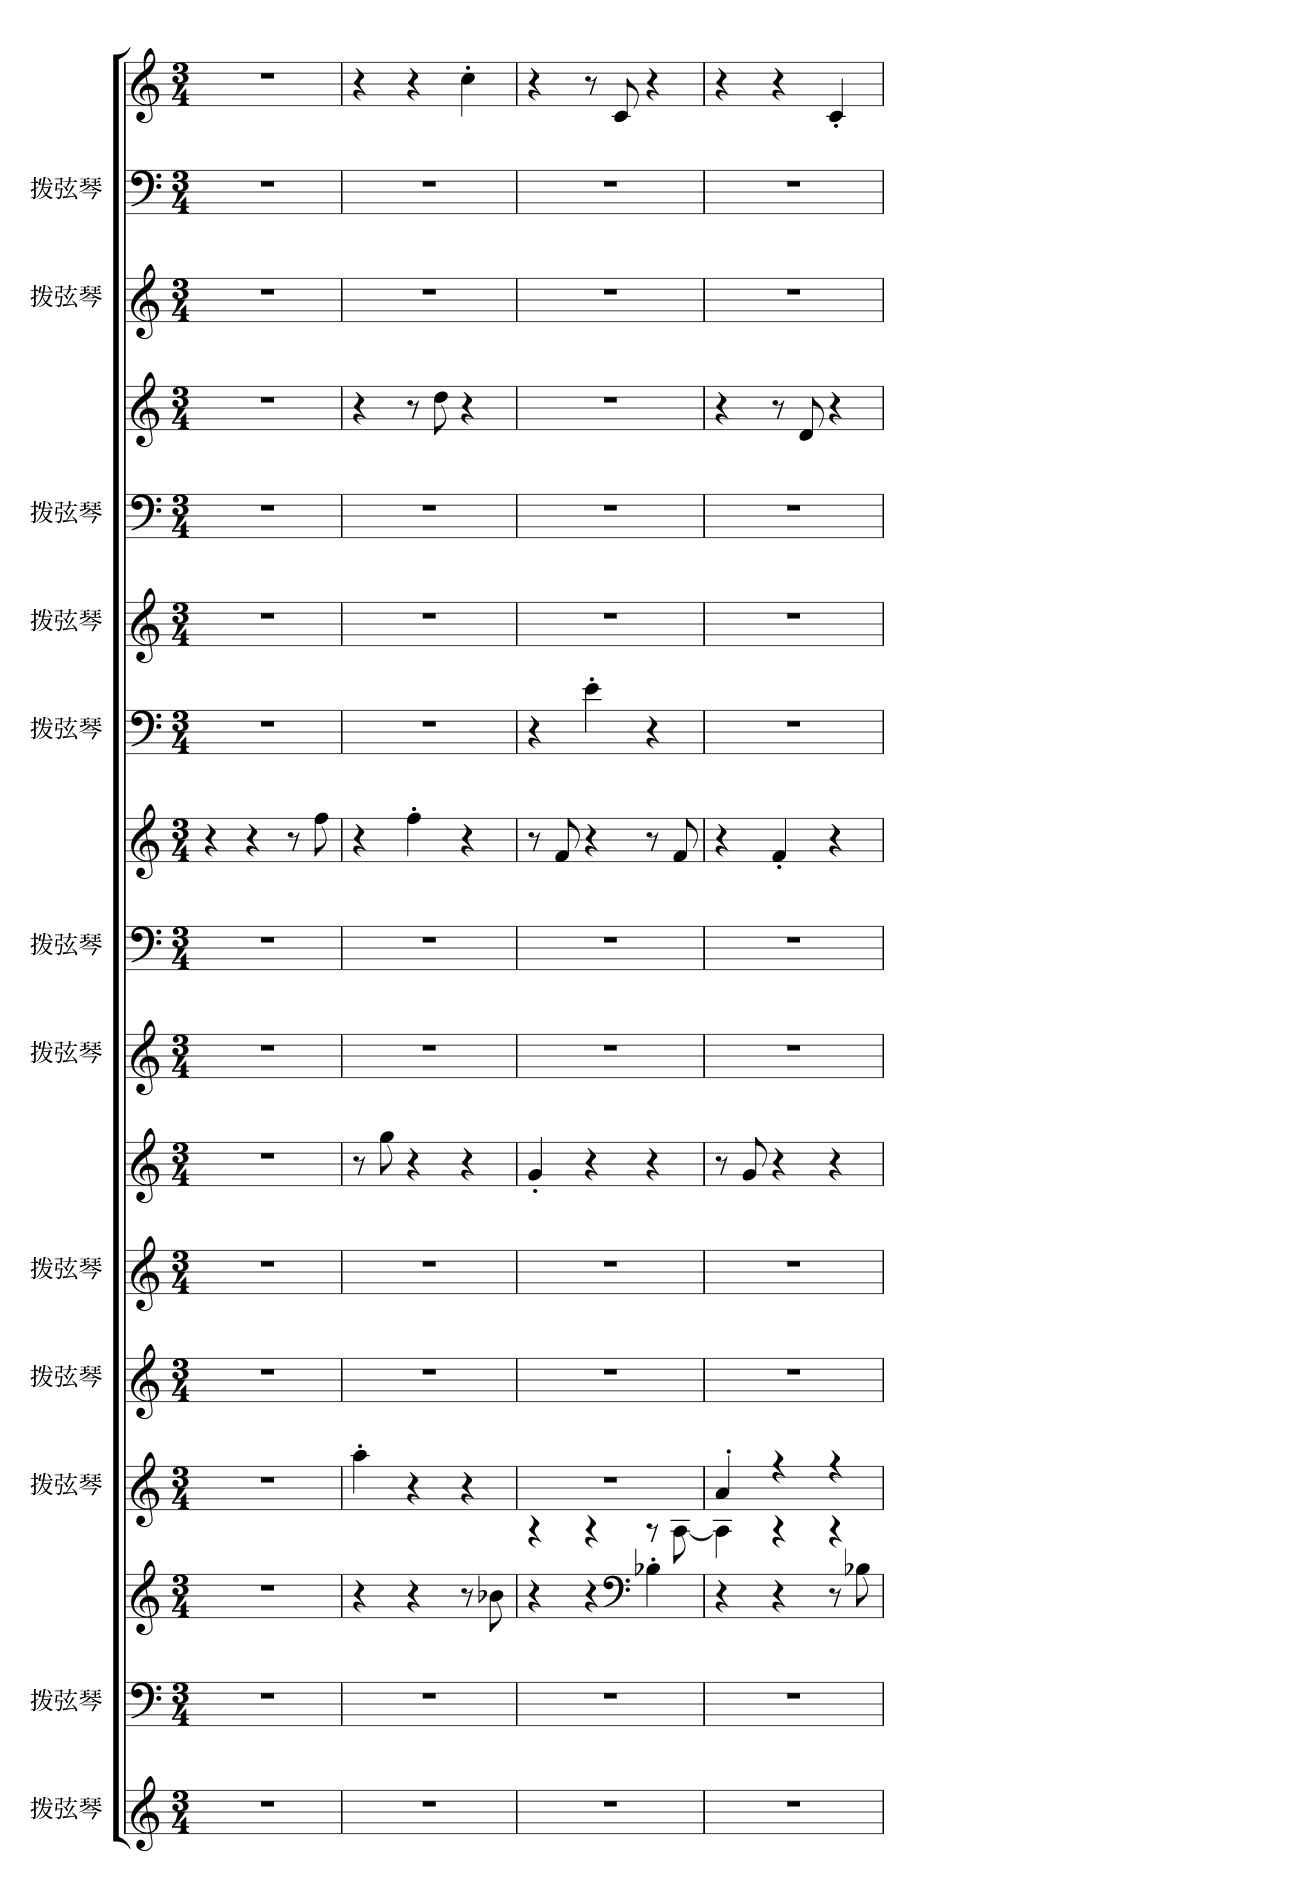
**kern	**kern	**kern	**kern	**kern	**kern	**kern	**kern	**kern	**kern	**kern	**kern	**kern	**kern	**kern	**kern	**kern
*part12	*part11	*part11	*part10	*part9	*part8	*part8	*part7	*part6	*part6	*part5	*part4	*part3	*part3	*part2	*part1	*part1
*staff17	*staff16	*staff15	*staff14	*staff13	*staff12	*staff11	*staff10	*staff9	*staff8	*staff7	*staff6	*staff5	*staff4	*staff3	*staff2	*staff1
*I"拨弦琴	*I"拨弦琴	*	*I"拨弦琴	*I"拨弦琴	*I"拨弦琴	*	*I"拨弦琴	*I"拨弦琴	*	*I"拨弦琴	*I"拨弦琴	*I"拨弦琴	*	*I"拨弦琴	*I"拨弦琴	*
*clefG2	*clefF4	*clefG2	*clefG2	*clefG2	*clefG2	*clefG2	*clefG2	*clefF4	*clefG2	*clefF4	*clefG2	*clefF4	*clefG2	*clefG2	*clefF4	*clefG2
*k[]	*k[]	*k[]	*k[]	*k[]	*k[]	*k[]	*k[]	*k[]	*k[]	*k[]	*k[]	*k[]	*k[]	*k[]	*k[]	*k[]
*M3/4	*M3/4	*M3/4	*M3/4	*M3/4	*M3/4	*M3/4	*M3/4	*M3/4	*M3/4	*M3/4	*M3/4	*M3/4	*M3/4	*M3/4	*M3/4	*M3/4
*MM130	*MM130	*MM130	*MM130	*MM130	*MM130	*MM130	*MM130	*MM130	*MM130	*MM130	*MM130	*MM130	*MM130	*MM130	*MM130	*MM130
=1	=1	=1	=1	=1	=1	=1	=1	=1	=1	=1	=1	=1	=1	=1	=1	=1
2.r	2.r	2.r	2.r	2.r	2.r	2.r	2.r	2.r	4r	2.r	2.r	2.r	2.r	2.r	2.r	2.r
.	.	.	.	.	.	.	.	.	4r	.	.	.	.	.	.	.
.	.	.	.	.	.	.	.	.	8r	.	.	.	.	.	.	.
.	.	.	.	.	.	.	.	.	8ff\	.	.	.	.	.	.	.
=2	=2	=2	=2	=2	=2	=2	=2	=2	=2	=2	=2	=2	=2	=2	=2	=2
2.r	2.r	4r	4aa'\	2.r	2.r	8r	2.r	2.r	4r	2.r	2.r	2.r	4r	2.r	2.r	4r
.	.	.	.	.	.	8gg\	.	.	.	.	.	.	.	.	.	.
.	.	4r	4r	.	.	4r	.	.	4ff'\	.	.	.	8r	.	.	4r
.	.	.	.	.	.	.	.	.	.	.	.	.	8dd\	.	.	.
.	.	8r	4r	.	.	4r	.	.	4r	.	.	.	4r	.	.	4cc'\
.	.	8b-X\	.	.	.	.	.	.	.	.	.	.	.	.	.	.
=3	=3	=3	=3	=3	=3	=3	=3	=3	=3	=3	=3	=3	=3	=3	=3	=3
*	*	*	*^	*	*	*	*	*	*	*	*	*	*	*	*	*
2.r	2.r	4r	2.r	4r	2.r	2.r	4g'/	2.r	2.r	8r	4r	2.r	2.r	2.r	2.r	2.r	4r
.	.	.	.	.	.	.	.	.	.	8f/	.	.	.	.	.	.	.
.	.	4r	.	4r	.	.	4r	.	.	4r	4e'\	.	.	.	.	.	8r
.	.	.	.	.	.	.	.	.	.	.	.	.	.	.	.	.	8c/
*	*	*clefF4	*	*	*	*	*	*	*	*	*	*	*	*	*	*	*
.	.	4B-X'\	.	8r	.	.	4r	.	.	8r	4r	.	.	.	.	.	4r
.	.	.	.	[8A\	.	.	.	.	.	8f/	.	.	.	.	.	.	.
=4	=4	=4	=4	=4	=4	=4	=4	=4	=4	=4	=4	=4	=4	=4	=4	=4	=4
2.r	2.r	4r	4a'/	4A\]	2.r	2.r	8r	2.r	2.r	4r	2.r	2.r	2.r	4r	2.r	2.r	4r
.	.	.	.	.	.	.	8g/	.	.	.	.	.	.	.	.	.	.
.	.	4r	4r	4r	.	.	4r	.	.	4f'/	.	.	.	8r	.	.	4r
.	.	.	.	.	.	.	.	.	.	.	.	.	.	8d/	.	.	.
.	.	8r	4r	4r	.	.	4r	.	.	4r	.	.	.	4r	.	.	4c'/
.	.	8B-X\	.	.	.	.	.	.	.	.	.	.	.	.	.	.	.
*	*	*	*v	*v	*	*	*	*	*	*	*	*	*	*	*	*	*
=	=	=	=	=	=	=	=	=	=	=	=	=	=	=	=	=
*-	*-	*-	*-	*-	*-	*-	*-	*-	*-	*-	*-	*-	*-	*-	*-	*-
